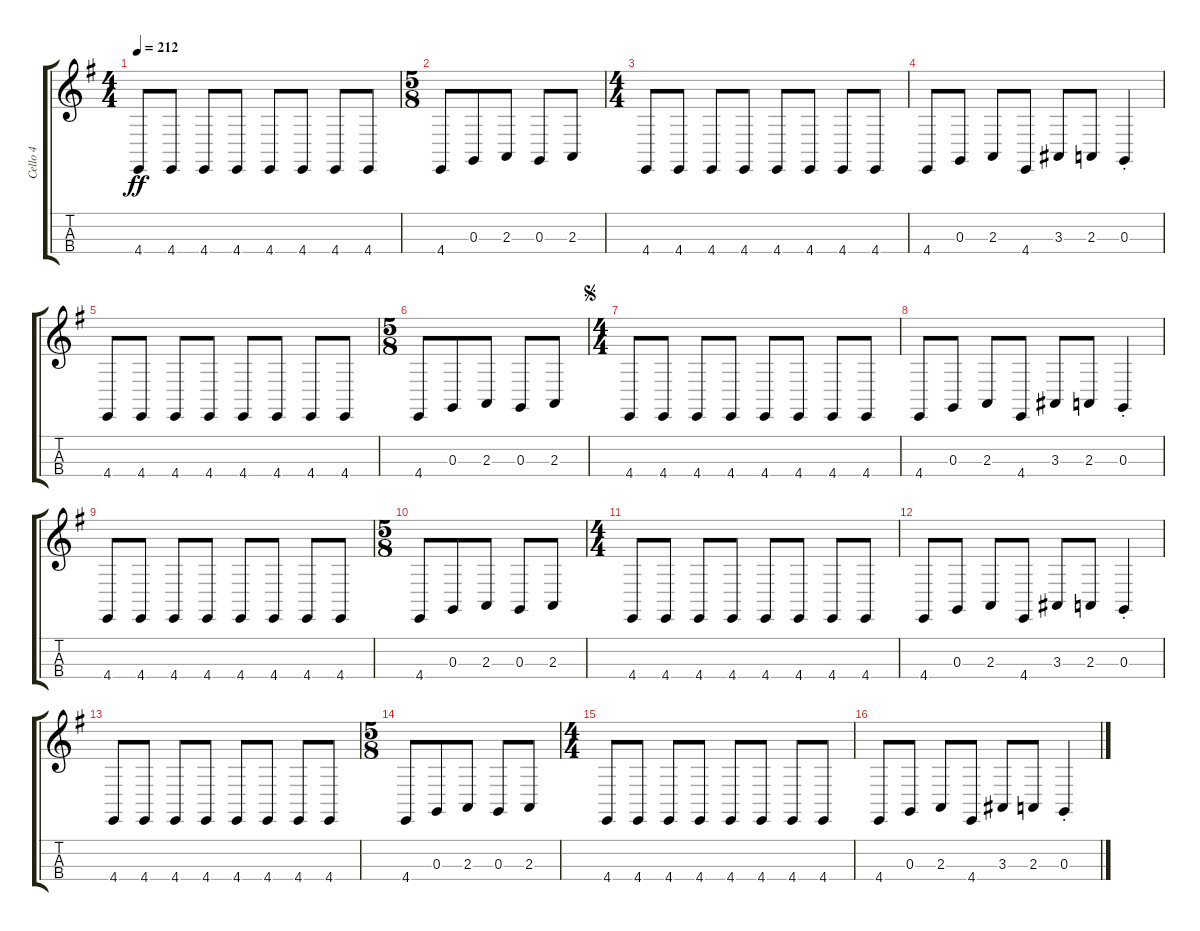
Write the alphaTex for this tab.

\track ("Cello 4" "Cello 4") {instrument cello}
\staff {score tabs}
\tuning (A3 D3 G2 C2) {hide}
\ts (4 4)
\tempo 212
\clef g2
\ks g
4.4.8{dy ff} 4.4.8 4.4.8 4.4.8 4.4.8 4.4.8 4.4.8 4.4.8 |
\ts (5 8)
4.4.8 0.3.8 2.3.8 0.3.8 2.3.8 |
\ts (4 4)
4.4.8 4.4.8 4.4.8 4.4.8 4.4.8 4.4.8 4.4.8 4.4.8 |
4.4.8 0.3.8 2.3.8 4.4.8 3.3.8 2.3.8 0.3{st}.4 |
4.4.8 4.4.8 4.4.8 4.4.8 4.4.8 4.4.8 4.4.8 4.4.8 |
\ts (5 8)
4.4.8 0.3.8 2.3.8 0.3.8 2.3.8 |
\ts (4 4)
\jump segno
4.4.8 4.4.8 4.4.8 4.4.8 4.4.8 4.4.8 4.4.8 4.4.8 |
4.4.8 0.3.8 2.3.8 4.4.8 3.3.8 2.3.8 0.3{st}.4 |
4.4.8 4.4.8 4.4.8 4.4.8 4.4.8 4.4.8 4.4.8 4.4.8 |
\ts (5 8)
4.4.8 0.3.8 2.3.8 0.3.8 2.3.8 |
\ts (4 4)
4.4.8 4.4.8 4.4.8 4.4.8 4.4.8 4.4.8 4.4.8 4.4.8 |
4.4.8 0.3.8 2.3.8 4.4.8 3.3.8 2.3.8 0.3{st}.4 |
4.4.8 4.4.8 4.4.8 4.4.8 4.4.8 4.4.8 4.4.8 4.4.8 |
\ts (5 8)
4.4.8 0.3.8 2.3.8 0.3.8 2.3.8 |
\ts (4 4)
4.4.8 4.4.8 4.4.8 4.4.8 4.4.8 4.4.8 4.4.8 4.4.8 |
4.4.8 0.3.8 2.3.8 4.4.8 3.3.8 2.3.8 0.3{st}.4
